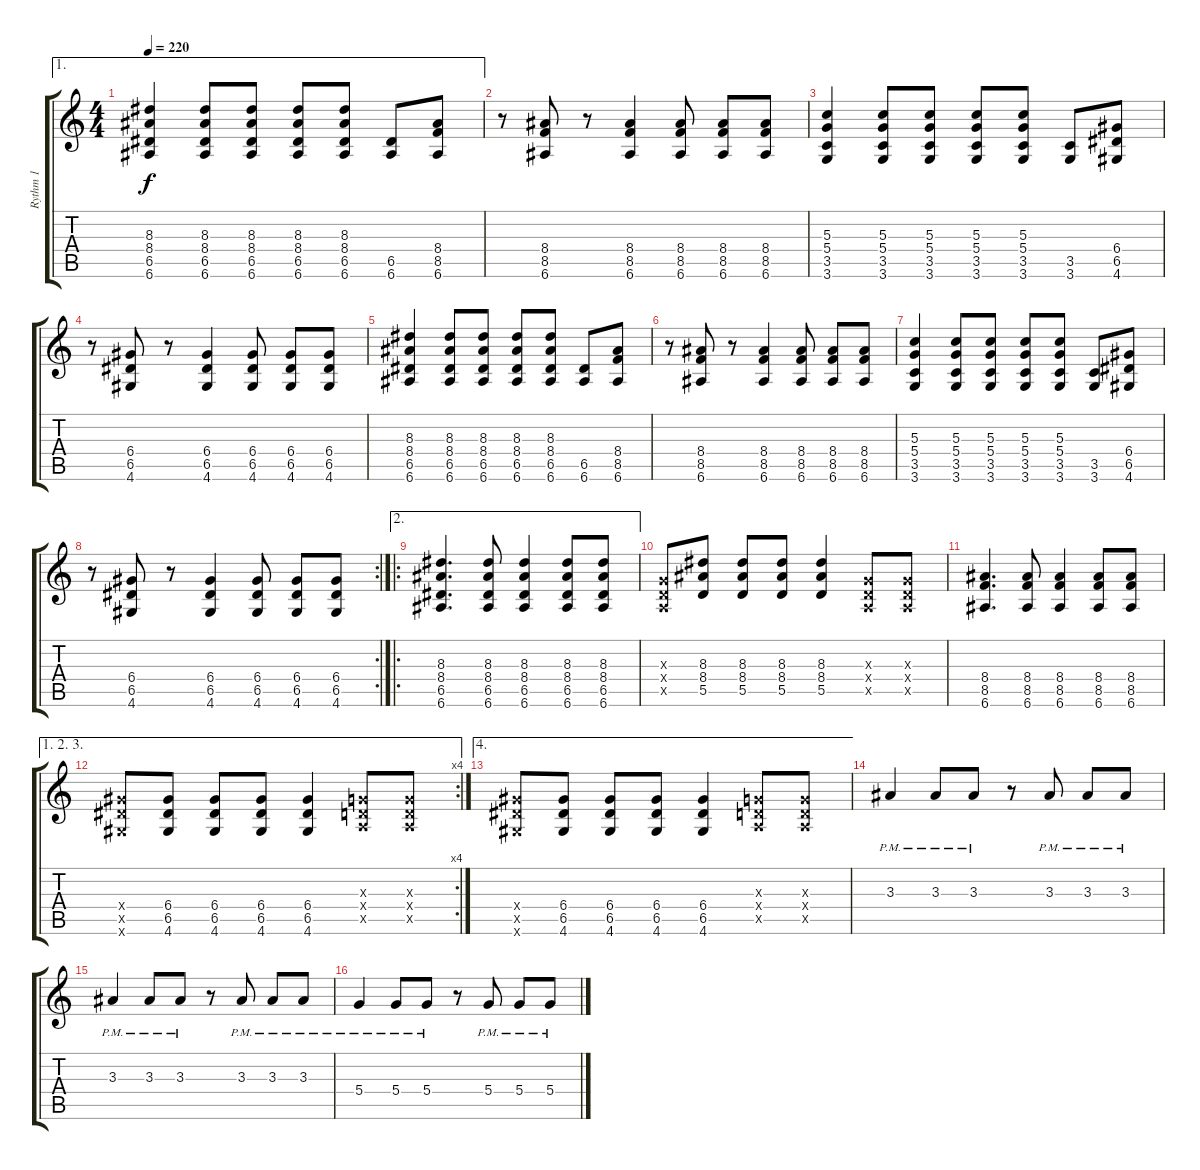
\track ("Rythm 1" "Rythm 1") {instrument overdrivenguitar}
\staff {score tabs}
\tuning (E4 B3 G3 D3 A2 E2) {hide}
\ae 1
\ts (4 4)
\tempo 220
\clef g2
\ks c
(8.3 8.4 6.5 6.6).4{dy f} (8.3 8.4 6.5 6.6).8 (8.3 8.4 6.5 6.6).8 (8.3 8.4 6.5 6.6).8 (8.3 8.4 6.5 6.6).8 (6.5 6.6).8 (8.4 8.5 6.6).8 |
r.8 (8.4 8.5 6.6).8 r.8 (8.4 8.5 6.6).4 (8.4 8.5 6.6).8 (8.4 8.5 6.6).8 (8.4 8.5 6.6).8 |
(5.3 5.4 3.5 3.6).4 (5.3 5.4 3.5 3.6).8 (5.3 5.4 3.5 3.6).8 (5.3 5.4 3.5 3.6).8 (5.3 5.4 3.5 3.6).8 (3.5 3.6).8 (6.4 6.5 4.6).8 |
r.8 (6.4 6.5 4.6).8 r.8 (6.4 6.5 4.6).4 (6.4 6.5 4.6).8 (6.4 6.5 4.6).8 (6.4 6.5 4.6).8 |
(8.3 8.4 6.5 6.6).4 (8.3 8.4 6.5 6.6).8 (8.3 8.4 6.5 6.6).8 (8.3 8.4 6.5 6.6).8 (8.3 8.4 6.5 6.6).8 (6.5 6.6).8 (8.4 8.5 6.6).8 |
r.8 (8.4 8.5 6.6).8 r.8 (8.4 8.5 6.6).4 (8.4 8.5 6.6).8 (8.4 8.5 6.6).8 (8.4 8.5 6.6).8 |
(5.3 5.4 3.5 3.6).4 (5.3 5.4 3.5 3.6).8 (5.3 5.4 3.5 3.6).8 (5.3 5.4 3.5 3.6).8 (5.3 5.4 3.5 3.6).8 (3.5 3.6).8 (6.4 6.5 4.6).8 |
\rc 2
r.8 (6.4 6.5 4.6).8 r.8 (6.4 6.5 4.6).4 (6.4 6.5 4.6).8 (6.4 6.5 4.6).8 (6.4 6.5 4.6).8 |
\ae 2
\ro
(8.3 8.4 6.5 6.6).4{d} (8.3 8.4 6.5 6.6).8 (8.3 8.4 6.5 6.6).4 (8.3 8.4 6.5 6.6).8 (8.3 8.4 6.5 6.6).8 |
(0.3{x} 0.4{x} 0.5{x}).8 (8.3 8.4 5.5).8 (8.3 8.4 5.5).8 (8.3 8.4 5.5).8 (8.3 8.4 5.5).4 (0.3{x} 0.4{x} 0.5{x}).8 (0.3{x} 0.4{x} 0.5{x}).8 |
(8.4 8.5 6.6).4{d} (8.4 8.5 6.6).8 (8.4 8.5 6.6).4 (8.4 8.5 6.6).8 (8.4 8.5 6.6).8 |
\ae (1 2 3)
\rc 4
(6.4{x} 6.5{x} 4.6{x}).8 (6.4 6.5 4.6).8 (6.4 6.5 4.6).8 (6.4 6.5 4.6).8 (6.4 6.5 4.6).4 (0.3{x} 0.4{x} 0.5{x}).8 (0.3{x} 0.4{x} 0.5{x}).8 |
\ae 4
(6.4{x} 6.5{x} 4.6{x}).8 (6.4 6.5 4.6).8 (6.4 6.5 4.6).8 (6.4 6.5 4.6).8 (6.4 6.5 4.6).4 (0.3{x} 0.4{x} 0.5{x}).8 (0.3{x} 0.4{x} 0.5{x}).8 |
3.3{pm}.4 3.3{pm}.8 3.3{pm}.8 r.8 3.3{pm}.8 3.3{pm}.8 3.3{pm}.8 |
3.3{pm}.4 3.3{pm}.8 3.3{pm}.8 r.8 3.3{pm}.8 3.3{pm}.8 3.3{pm}.8 |
5.4{pm}.4 5.4{pm}.8 5.4{pm}.8 r.8 5.4{pm}.8 5.4{pm}.8 5.4{pm}.8
